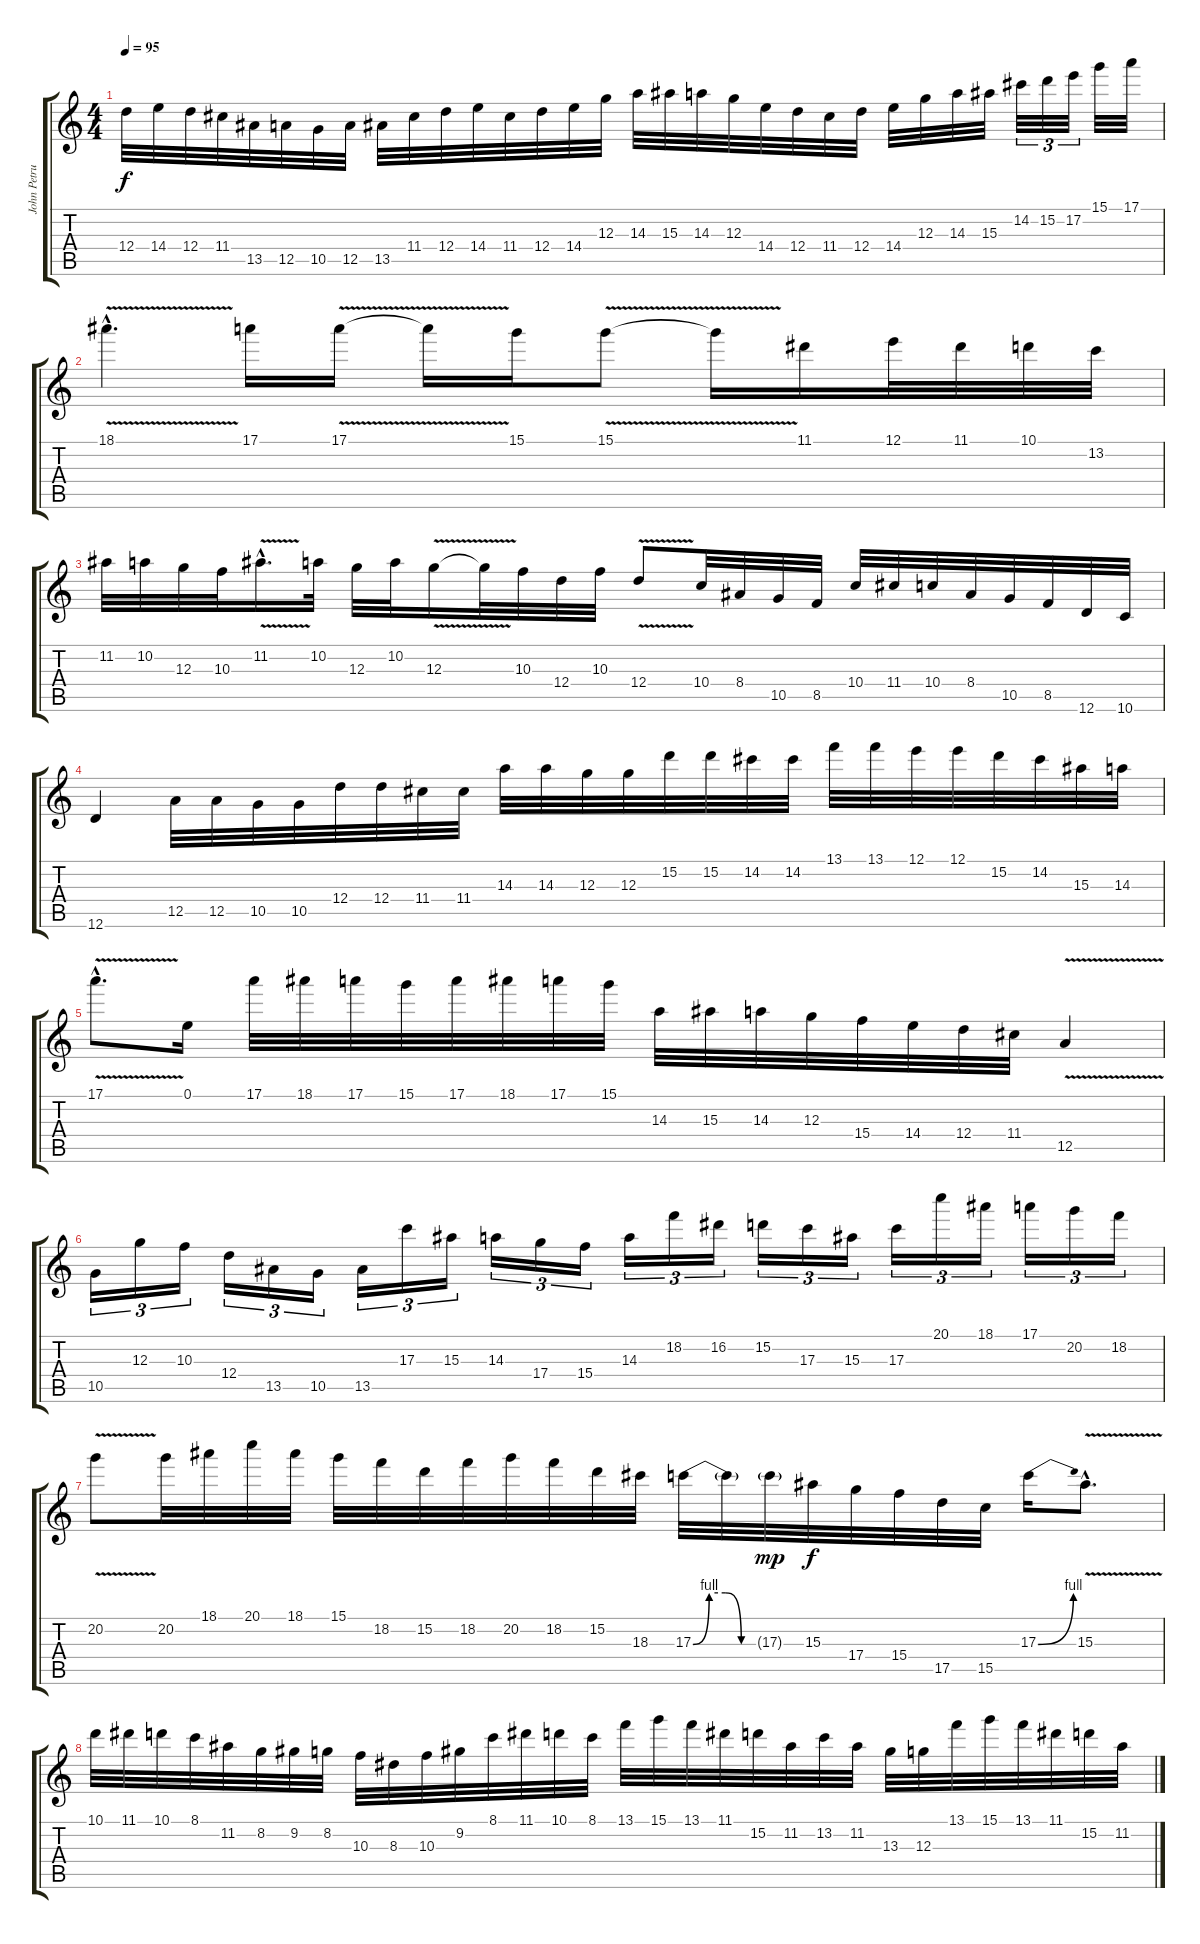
\track ("John Petrucci" "John Petru") {instrument distortionguitar}
\staff {score tabs}
\tuning (E4 B3 G3 D3 A2 D2) {hide}
\ts (4 4)
\tempo 95
\clef g2
\ks c
12.4.32{dy f} 14.4.32 12.4.32 11.4.32 13.5.32 12.5.32 10.5.32 12.5.32 13.5.32 11.4.32 12.4.32 14.4.32 11.4.32 12.4.32 14.4.32 12.3.32 14.3.32 15.3.32 14.3.32 12.3.32 14.4.32 12.4.32 11.4.32 12.4.32 14.4.32 12.3.32 14.3.32 15.3.32 14.2.32{tu (3 2)} 15.2.32{tu (3 2)} 17.2.32{tu (3 2)} 15.1.32 17.1.32 |
18.1{v hac}.4{d} 17.1.16 17.1{v}.16 17.1{t}.16 15.1.16 15.1{v}.8 15.1{t}.16 11.1.16 12.1.32 11.1.32 10.1.32 13.2.32 |
11.2.32 10.2.32 12.3.32 10.3.32 11.2{v hac}.16{d} 10.2.32 12.3.32 10.2.32 12.3{v}.16 12.3{t}.32 10.3.32 12.4.32 10.3.32 12.4{v}.8 10.4.32 8.4.32 10.5.32 8.5.32 10.4.32 11.4.32 10.4.32 8.4.32 10.5.32 8.5.32 12.6.32 10.6.32 |
12.6.4 12.5.32 12.5.32 10.5.32 10.5.32 12.4.32 12.4.32 11.4.32 11.4.32 14.3.32 14.3.32 12.3.32 12.3.32 15.2.32 15.2.32 14.2.32 14.2.32 13.1.32 13.1.32 12.1.32 12.1.32 15.2.32 14.2.32 15.3.32 14.3.32 |
17.1{v hac}.8{d} 0.1.16 17.1.32 18.1.32 17.1.32 15.1.32 17.1.32 18.1.32 17.1.32 15.1.32 14.3.32 15.3.32 14.3.32 12.3.32 15.4.32 14.4.32 12.4.32 11.4.32 12.5{v}.4 |
10.5.16{tu (3 2)} 12.3.16{tu (3 2)} 10.3.16{tu (3 2)} 12.4.16{tu (3 2)} 13.5.16{tu (3 2)} 10.5.16{tu (3 2)} 13.5.16{tu (3 2)} 17.3.16{tu (3 2)} 15.3.16{tu (3 2)} 14.3.16{tu (3 2)} 17.4.16{tu (3 2)} 15.4.16{tu (3 2)} 14.3.16{tu (3 2)} 18.2.16{tu (3 2)} 16.2.16{tu (3 2)} 15.2.16{tu (3 2)} 17.3.16{tu (3 2)} 15.3.16{tu (3 2)} 17.3.16{tu (3 2)} 20.1.16{tu (3 2)} 18.1.16{tu (3 2)} 17.1.16{tu (3 2)} 20.2.16{tu (3 2)} 18.2.16{tu (3 2)} |
20.2{v}.8 20.2.32 18.1.32 20.1.32 18.1.32 15.1.32 18.2.32 15.2.32 18.2.32 20.2.32 18.2.32 15.2.32 18.3.32 17.3{be (custom 0 0 15 4 30 4 45 0 60 0)}.32 17.3{t}.32 17.3{g}.32{dy mp} 15.3.32{dy f} 17.4.32 15.4.32 17.5.32 15.5.32 17.3{be (bend 0 0 60 4)}.16 15.3{v hac}.8{d} |
10.1.32 11.1.32 10.1.32 8.1.32 11.2.32 8.2.32 9.2.32 8.2.32 10.3.32 8.3.32 10.3.32 9.2.32 8.1.32 11.1.32 10.1.32 8.1.32 13.1.32 15.1.32 13.1.32 11.1.32 15.2.32 11.2.32 13.2.32 11.2.32 13.3.32 12.3.32 13.1.32 15.1.32 13.1.32 11.1.32 15.2.32 11.2.32
